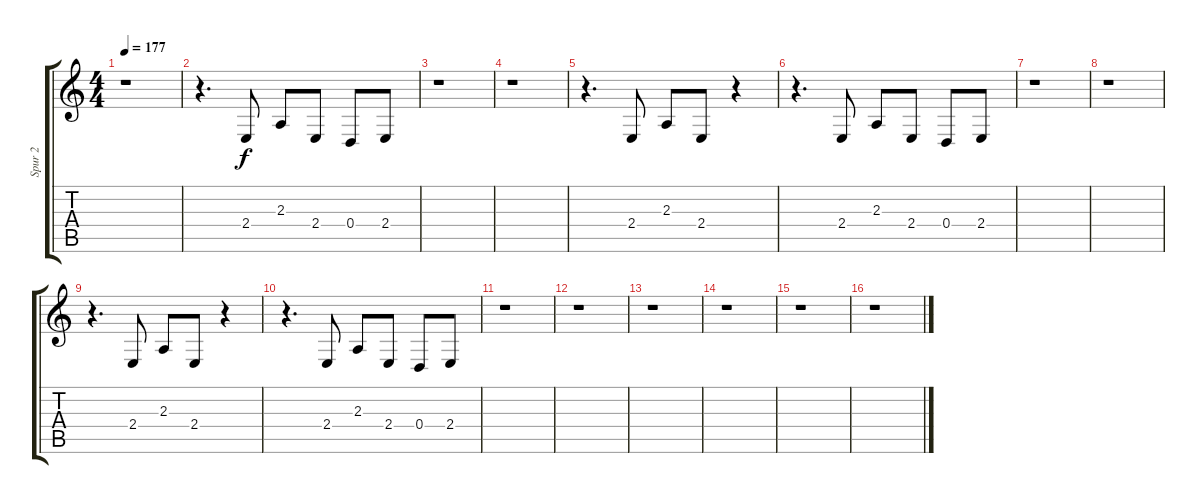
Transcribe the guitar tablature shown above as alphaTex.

\track ("Spur 2" "Spur 2") {instrument lead8bassandlead}
\staff {score tabs}
\tuning (E4 B3 G3 D3 A2 E2) {hide}
\ts (4 4)
\tempo 177
\clef g2
\ks c
r.1{dy f} |
r.4{d} 2.4.8 2.3.8 2.4.8 0.4.8 2.4.8 |
r.1 |
r.1 |
r.4{d} 2.4.8 2.3.8 2.4.8 r.4 |
r.4{d} 2.4.8 2.3.8 2.4.8 0.4.8 2.4.8 |
r.1 |
r.1 |
r.4{d} 2.4.8 2.3.8 2.4.8 r.4 |
r.4{d} 2.4.8 2.3.8 2.4.8 0.4.8 2.4.8 |
r.1 |
r.1 |
r.1 |
r.1 |
r.1 |
r.1
